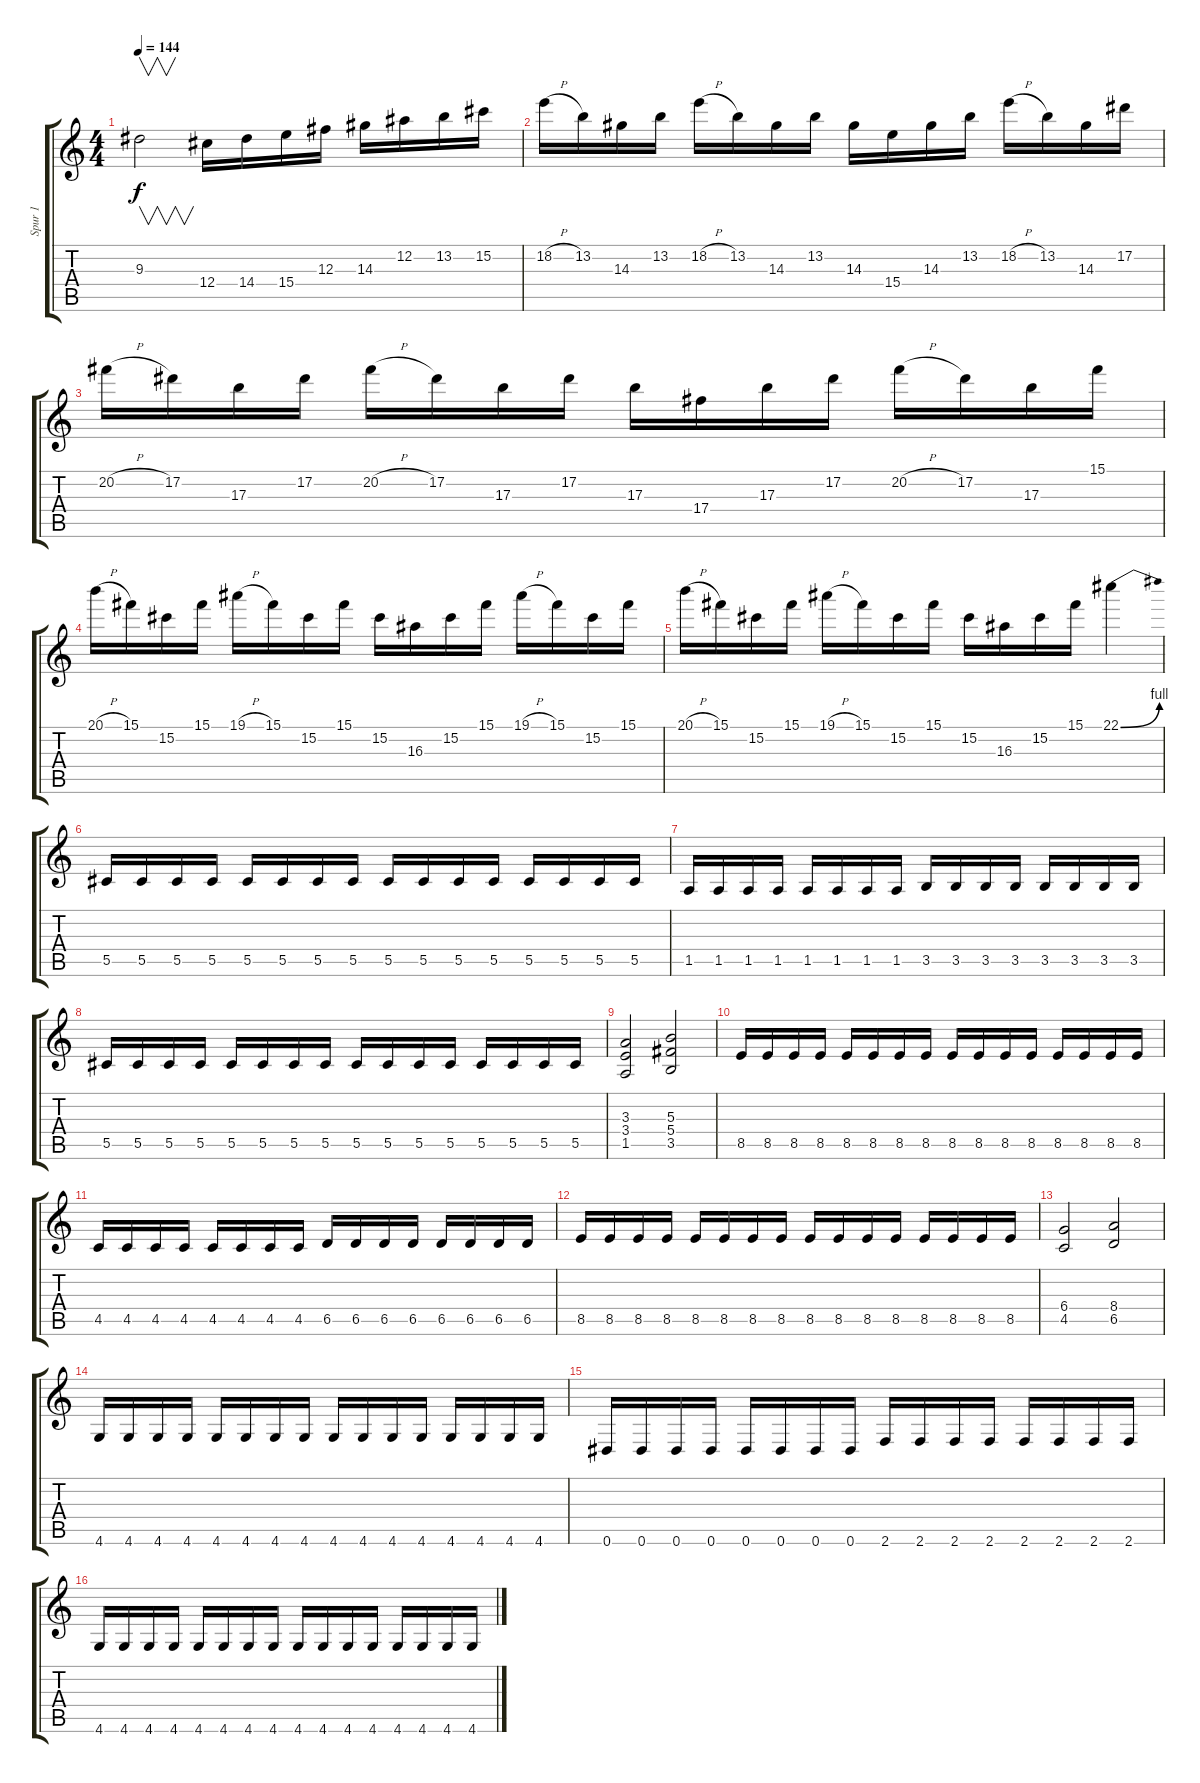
\track ("Spur 1" "Spur 1") {instrument distortionguitar}
\staff {score tabs}
\tuning (Eb4 Bb3 Gb3 Db3 Ab2 Eb2) {hide}
\ts (4 4)
\tempo 144
\clef g2
\ks c
9.3.2{v dy f} 12.4.16 14.4.16 15.4.16 12.3.16 14.3.16 12.2.16 13.2.16 15.2.16 |
18.2{h}.16 13.2.16 14.3.16 13.2.16 18.2{h}.16 13.2.16 14.3.16 13.2.16 14.3.16 15.4.16 14.3.16 13.2.16 18.2{h}.16 13.2.16 14.3.16 17.2.16 |
20.2{h}.16 17.2.16 17.3.16 17.2.16 20.2{h}.16 17.2.16 17.3.16 17.2.16 17.3.16 17.4.16 17.3.16 17.2.16 20.2{h}.16 17.2.16 17.3.16 15.1.16 |
20.1{h}.16 15.1.16 15.2.16 15.1.16 19.1{h}.16 15.1.16 15.2.16 15.1.16 15.2.16 16.3.16 15.2.16 15.1.16 19.1{h}.16 15.1.16 15.2.16 15.1.16 |
20.1{h}.16 15.1.16 15.2.16 15.1.16 19.1{h}.16 15.1.16 15.2.16 15.1.16 15.2.16 16.3.16 15.2.16 15.1.16 22.1{be (bend 0 0 60 4)}.4 |
5.5.16 5.5.16 5.5.16 5.5.16 5.5.16 5.5.16 5.5.16 5.5.16 5.5.16 5.5.16 5.5.16 5.5.16 5.5.16 5.5.16 5.5.16 5.5.16 |
1.5.16 1.5.16 1.5.16 1.5.16 1.5.16 1.5.16 1.5.16 1.5.16 3.5.16 3.5.16 3.5.16 3.5.16 3.5.16 3.5.16 3.5.16 3.5.16 |
5.5.16 5.5.16 5.5.16 5.5.16 5.5.16 5.5.16 5.5.16 5.5.16 5.5.16 5.5.16 5.5.16 5.5.16 5.5.16 5.5.16 5.5.16 5.5.16 |
(3.3 3.4 1.5).2 (5.3 5.4 3.5).2 |
8.5.16 8.5.16 8.5.16 8.5.16 8.5.16 8.5.16 8.5.16 8.5.16 8.5.16 8.5.16 8.5.16 8.5.16 8.5.16 8.5.16 8.5.16 8.5.16 |
4.5.16 4.5.16 4.5.16 4.5.16 4.5.16 4.5.16 4.5.16 4.5.16 6.5.16 6.5.16 6.5.16 6.5.16 6.5.16 6.5.16 6.5.16 6.5.16 |
8.5.16 8.5.16 8.5.16 8.5.16 8.5.16 8.5.16 8.5.16 8.5.16 8.5.16 8.5.16 8.5.16 8.5.16 8.5.16 8.5.16 8.5.16 8.5.16 |
(6.4 4.5).2 (8.4 6.5).2 |
4.6.16 4.6.16 4.6.16 4.6.16 4.6.16 4.6.16 4.6.16 4.6.16 4.6.16 4.6.16 4.6.16 4.6.16 4.6.16 4.6.16 4.6.16 4.6.16 |
0.6.16 0.6.16 0.6.16 0.6.16 0.6.16 0.6.16 0.6.16 0.6.16 2.6.16 2.6.16 2.6.16 2.6.16 2.6.16 2.6.16 2.6.16 2.6.16 |
4.6.16 4.6.16 4.6.16 4.6.16 4.6.16 4.6.16 4.6.16 4.6.16 4.6.16 4.6.16 4.6.16 4.6.16 4.6.16 4.6.16 4.6.16 4.6.16
